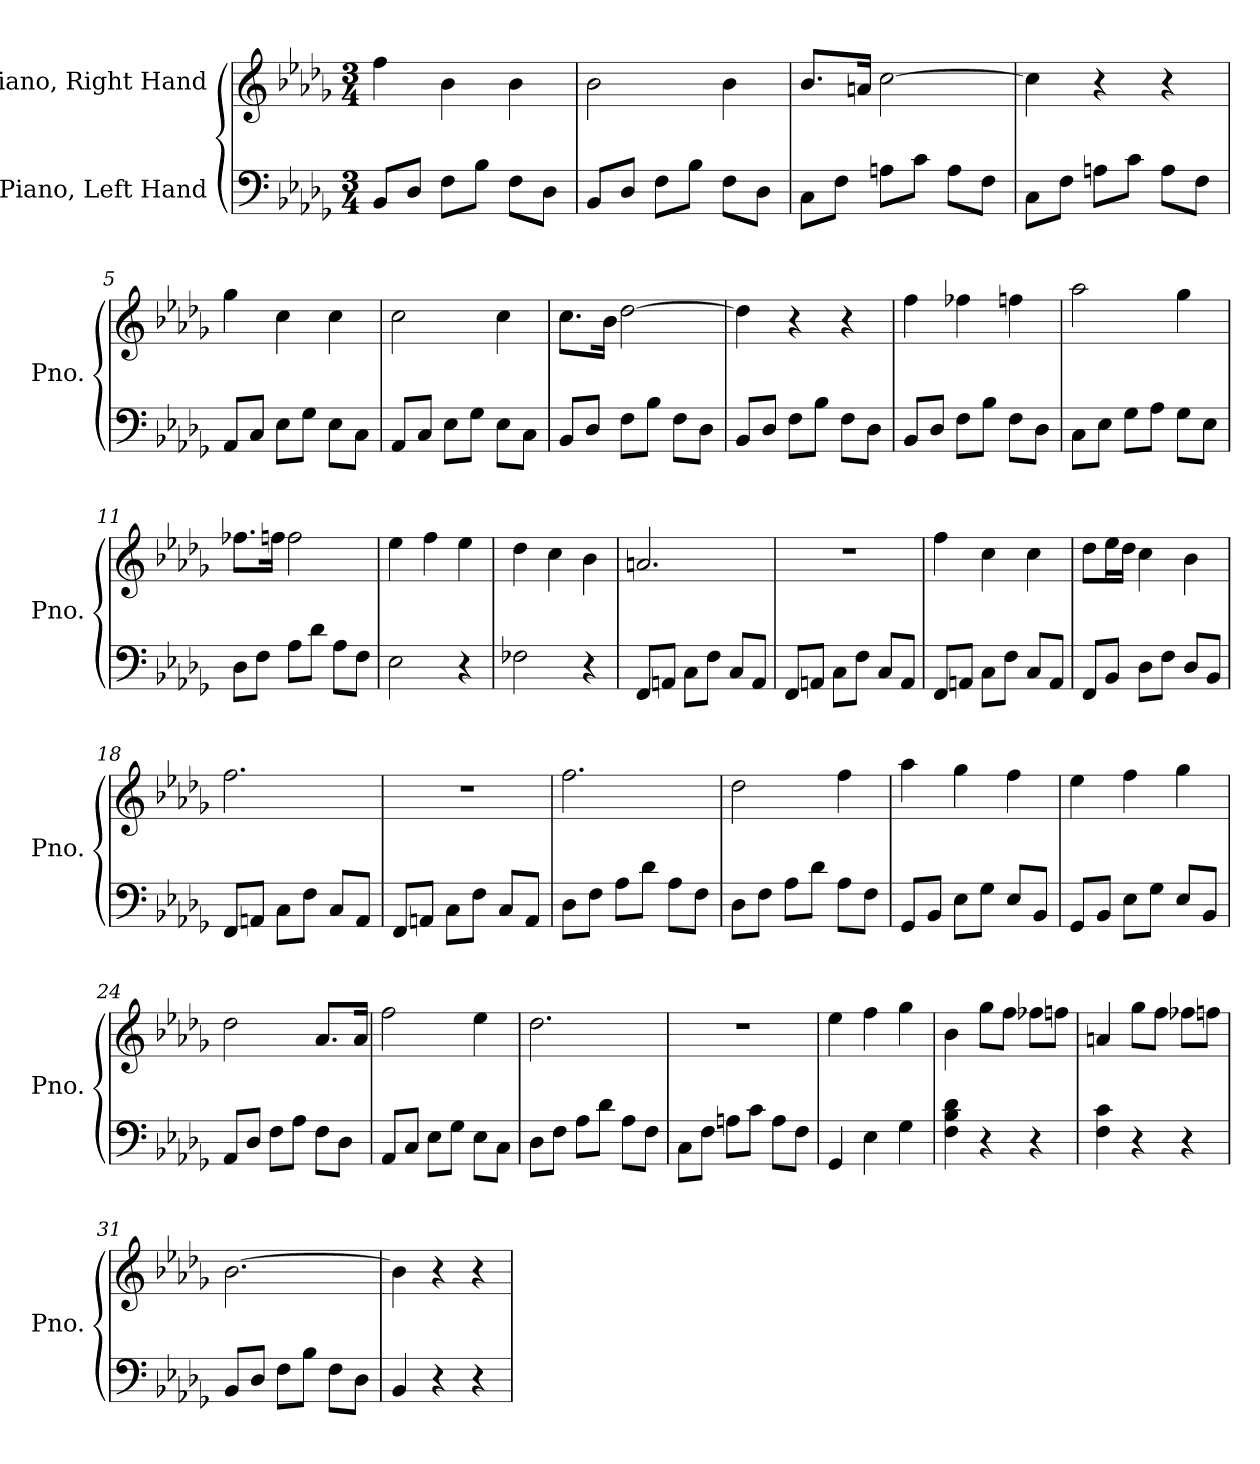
**kern	**kern
*part2	*part1
*staff2	*staff1
*I"Piano, Left Hand	*I"Piano, Right Hand
*I'Pno.	*I'Pno.
*clefF4	*clefG2
*k[b-e-a-d-g-]	*k[b-e-a-d-g-]
*M3/4	*M3/4
*MM100	*MM100
=1	=1
8BB-/L	4ff\
8D-/J	.
8F\L	4b-\
8B-\J	.
8F\L	4b-\
8D-\J	.
=2	=2
8BB-/L	2b-\
8D-/J	.
8F\L	.
8B-\J	.
8F\L	4b-\
8D-\J	.
=3	=3
8C\L	8.b-/L
8F\J	.
.	16an/Jk
8An\L	[2cc\
8c\J	.
8A\L	.
8F\J	.
=4	=4
8C\L	4cc\]
8F\J	.
8An\L	4r
8c\J	.
8A\L	4r
8F\J	.
!!LO:LB:g=z
=5	=5
8AA-/L	4gg-\
8C/J	.
8E-\L	4cc\
8G-\J	.
8E-\L	4cc\
8C\J	.
=6	=6
8AA-/L	2cc\
8C/J	.
8E-\L	.
8G-\J	.
8E-\L	4cc\
8C\J	.
=7	=7
8BB-/L	8.cc\L
8D-/J	.
.	16b-\Jk
8F\L	[2dd-\
8B-\J	.
8F\L	.
8D-\J	.
=8	=8
8BB-/L	4dd-\]
8D-/J	.
8F\L	4r
8B-\J	.
8F\L	4r
8D-\J	.
=9	=9
8BB-/L	4ff\
8D-/J	.
8F\L	4ff-X\
8B-\J	.
8F\L	4ffn\
8D-\J	.
=10	=10
8C\L	2aa-\
8E-\J	.
8G-\L	.
8A-\J	.
8G-\L	4gg-\
8E-\J	.
!!LO:LB:g=z
=11	=11
8D-\L	8.ff-X\L
8F\J	.
.	16ffn\Jk
8A-\L	2ff\
8d-\J	.
8A-\L	.
8F\J	.
=12	=12
2E-\	4ee-\
.	4ff\
4r	4ee-\
=13	=13
2F-X\	4dd-\
.	4cc\
4r	4b-\
=14	=14
8FF/L	2.an/
8AAn/J	.
8C\L	.
8F\J	.
8C/L	.
8AA/J	.
=15	=15
8FF/L	2.r
8AAn/J	.
8C\L	.
8F\J	.
8C/L	.
8AA/J	.
=16	=16
8FF/L	4ff\
8AAn/J	.
8C\L	4cc\
8F\J	.
8C/L	4cc\
8AA/J	.
!!LO:LB:g=z
=17	=17
8FF/L	8dd-\L
8BB-/J	16ee-\L
.	16dd-\JJ
8D-\L	4cc\
8F\J	.
8D-/L	4b-\
8BB-/J	.
=18	=18
8FF/L	2.ff\
8AAn/J	.
8C\L	.
8F\J	.
8C/L	.
8AA/J	.
=19	=19
8FF/L	2.r
8AAn/J	.
8C\L	.
8F\J	.
8C/L	.
8AA/J	.
=20	=20
8D-\L	2.ff\
8F\J	.
8A-\L	.
8d-\J	.
8A-\L	.
8F\J	.
=21	=21
8D-\L	2dd-\
8F\J	.
8A-\L	.
8d-\J	.
8A-\L	4ff\
8F\J	.
!!LO:LB:g=z
=22	=22
8GG-/L	4aa-\
8BB-/J	.
8E-\L	4gg-\
8G-\J	.
8E-/L	4ff\
8BB-/J	.
=23	=23
8GG-/L	4ee-\
8BB-/J	.
8E-\L	4ff\
8G-\J	.
8E-/L	4gg-\
8BB-/J	.
=24	=24
8AA-/L	2dd-\
8D-/J	.
8F\L	.
8A-\J	.
8F\L	8.a-/L
8D-\J	.
.	16a-/Jk
=25	=25
8AA-/L	2ff\
8C/J	.
8E-\L	.
8G-\J	.
8E-\L	4ee-\
8C\J	.
=26	=26
8D-\L	2.dd-\
8F\J	.
8A-\L	.
8d-\J	.
8A-\L	.
8F\J	.
=27	=27
8C\L	2.r
8F\J	.
8An\L	.
8c\J	.
8A\L	.
8F\J	.
!!LO:LB:g=z
=28	=28
4GG-/	4ee-\
4E-\	4ff\
4G-\	4gg-\
=29	=29
4F\ 4B-\ 4d-\	4b-\
4r	8gg-\L
.	8ff\J
4r	8ff-X\L
.	8ffn\J
=30	=30
4F\ 4c\	4an/
4r	8gg-\L
.	8ff\J
4r	8ff-X\L
.	8ffn\J
=31	=31
8BB-/L	[2.b-\
8D-/J	.
8F\L	.
8B-\J	.
8F\L	.
8D-\J	.
=32	=32
4BB-/	4b-\]
4r	4r
4r	4r
=	=
*-	*-
